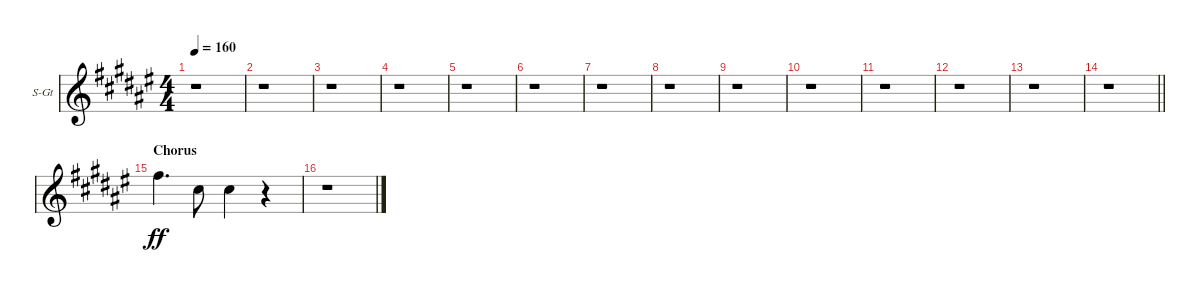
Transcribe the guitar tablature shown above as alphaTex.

\bracketExtendMode groupsimilarinstruments
\firstSystemTrackNameOrientation horizontal
\otherSystemsTrackNameOrientation horizontal
\track ("Backing Vocals 1" "S-Gt") {instrument lead6voice}
\staff {score}
\tuning (E4 B3 G3 D3 A2 E2)
\displaytranspose 12
\ts (4 4)
\tempo 160
\clef g2
\ks d#minor
r.1{dy ff} |
r.1 |
r.1 |
r.1 |
r.1 |
r.1 |
r.1 |
r.1 |
r.1 |
r.1 |
r.1 |
r.1 |
r.1 |
\barLineRight lightlight
r.1 |
\section ("" "Chorus")
7.2.4{d} 6.3.8 6.3.4 r.4 |
r.1
